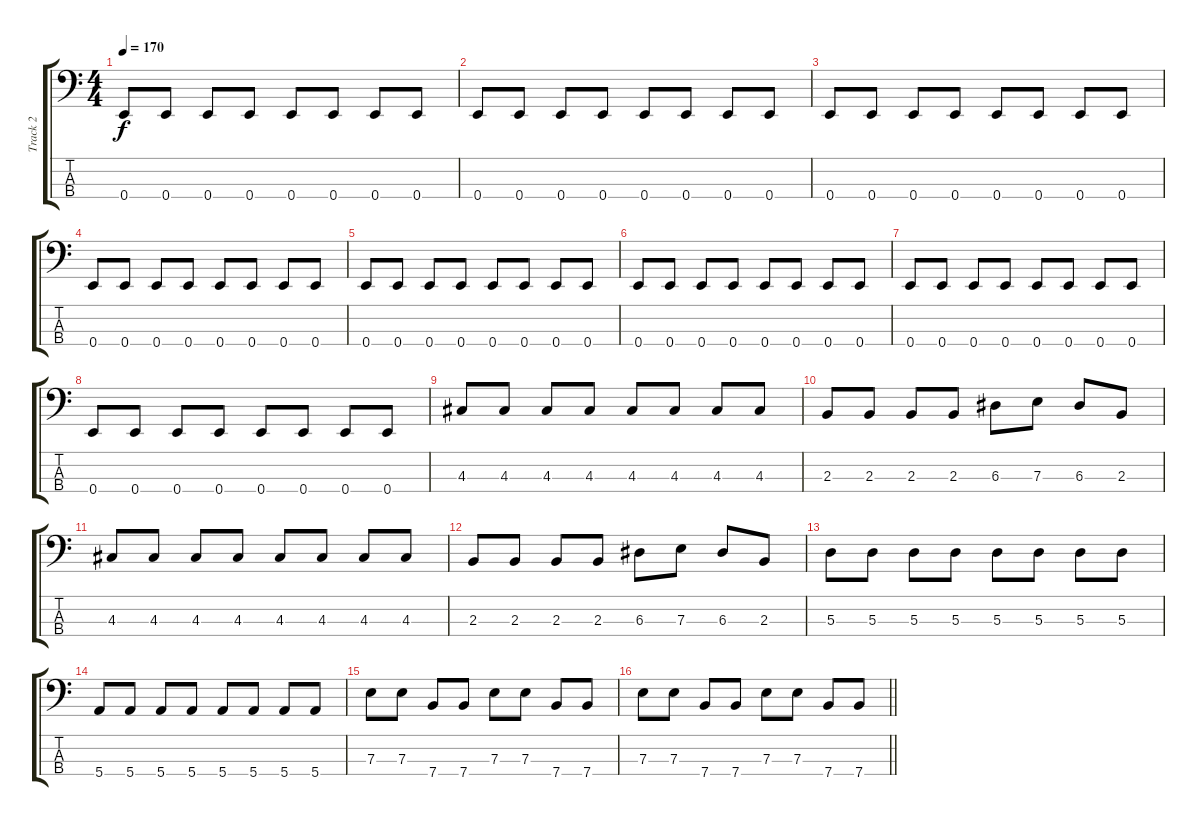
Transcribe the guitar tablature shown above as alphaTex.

\track ("Track 2" "Track 2") {instrument electricbassfinger}
\staff {score tabs}
\tuning (G2 D2 A1 E1) {hide}
\ts (4 4)
\tempo 170
\clef f4
\ks c
0.4.8{dy f} 0.4.8 0.4.8 0.4.8 0.4.8 0.4.8 0.4.8 0.4.8 |
0.4.8 0.4.8 0.4.8 0.4.8 0.4.8 0.4.8 0.4.8 0.4.8 |
0.4.8 0.4.8 0.4.8 0.4.8 0.4.8 0.4.8 0.4.8 0.4.8 |
0.4.8 0.4.8 0.4.8 0.4.8 0.4.8 0.4.8 0.4.8 0.4.8 |
0.4.8 0.4.8 0.4.8 0.4.8 0.4.8 0.4.8 0.4.8 0.4.8 |
0.4.8 0.4.8 0.4.8 0.4.8 0.4.8 0.4.8 0.4.8 0.4.8 |
0.4.8 0.4.8 0.4.8 0.4.8 0.4.8 0.4.8 0.4.8 0.4.8 |
0.4.8 0.4.8 0.4.8 0.4.8 0.4.8 0.4.8 0.4.8 0.4.8 |
4.3.8 4.3.8 4.3.8 4.3.8 4.3.8 4.3.8 4.3.8 4.3.8 |
2.3.8 2.3.8 2.3.8 2.3.8 6.3.8 7.3.8 6.3.8 2.3.8 |
4.3.8 4.3.8 4.3.8 4.3.8 4.3.8 4.3.8 4.3.8 4.3.8 |
2.3.8 2.3.8 2.3.8 2.3.8 6.3.8 7.3.8 6.3.8 2.3.8 |
5.3.8 5.3.8 5.3.8 5.3.8 5.3.8 5.3.8 5.3.8 5.3.8 |
5.4.8 5.4.8 5.4.8 5.4.8 5.4.8 5.4.8 5.4.8 5.4.8 |
7.3.8 7.3.8 7.4.8 7.4.8 7.3.8 7.3.8 7.4.8 7.4.8 |
\barLineRight lightlight
7.3.8 7.3.8 7.4.8 7.4.8 7.3.8 7.3.8 7.4.8 7.4.8
